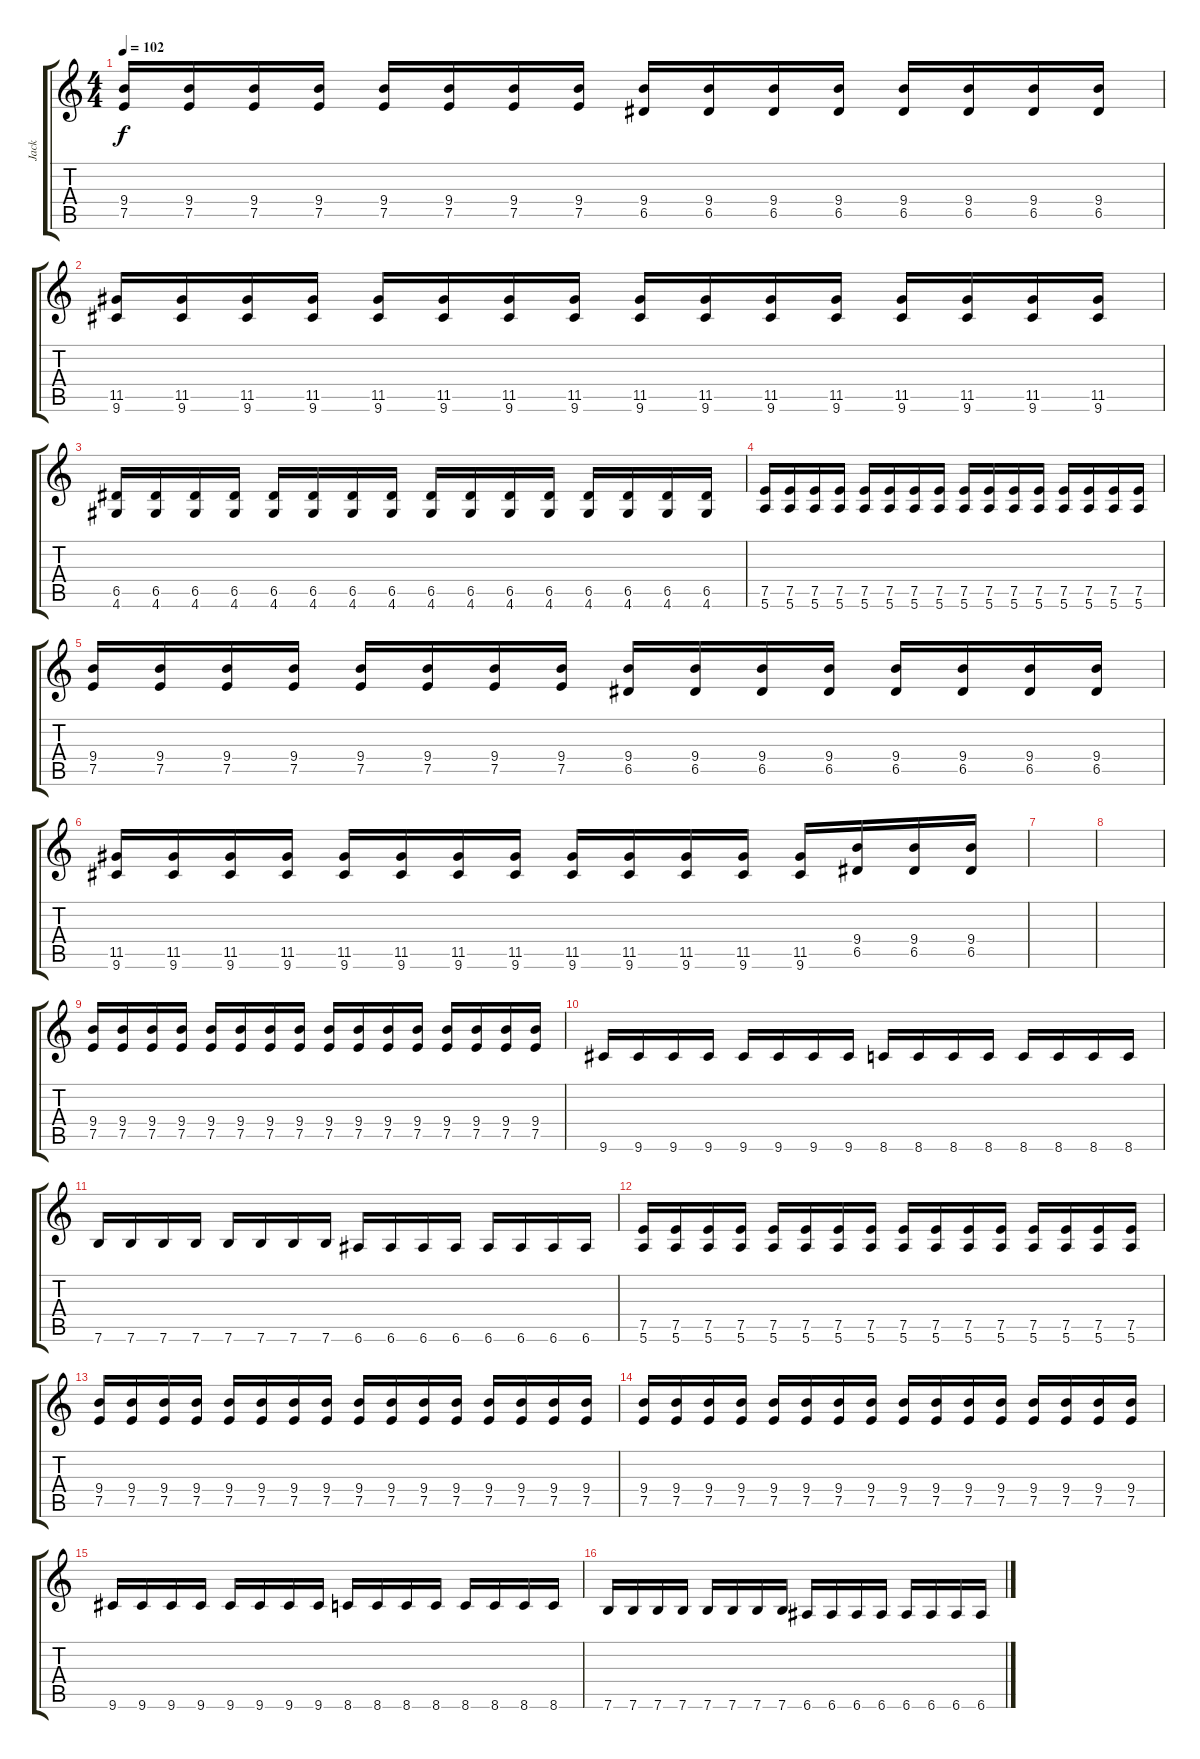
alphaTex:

\track ("Jack" "Jack") {instrument overdrivenguitar}
\staff {score tabs}
\tuning (E4 B3 G3 D3 A2 E2) {hide}
\ts (4 4)
\tempo 102
\clef g2
\ks c
(9.4 7.5).16{dy f} (9.4 7.5).16 (9.4 7.5).16 (9.4 7.5).16 (9.4 7.5).16 (9.4 7.5).16 (9.4 7.5).16 (9.4 7.5).16 (9.4 6.5).16 (9.4 6.5).16 (9.4 6.5).16 (9.4 6.5).16 (9.4 6.5).16 (9.4 6.5).16 (9.4 6.5).16 (9.4 6.5).16 |
(11.5 9.6).16 (11.5 9.6).16 (11.5 9.6).16 (11.5 9.6).16 (11.5 9.6).16 (11.5 9.6).16 (11.5 9.6).16 (11.5 9.6).16 (11.5 9.6).16 (11.5 9.6).16 (11.5 9.6).16 (11.5 9.6).16 (11.5 9.6).16 (11.5 9.6).16 (11.5 9.6).16 (11.5 9.6).16 |
(6.5 4.6).16 (6.5 4.6).16 (6.5 4.6).16 (6.5 4.6).16 (6.5 4.6).16 (6.5 4.6).16 (6.5 4.6).16 (6.5 4.6).16 (6.5 4.6).16 (6.5 4.6).16 (6.5 4.6).16 (6.5 4.6).16 (6.5 4.6).16 (6.5 4.6).16 (6.5 4.6).16 (6.5 4.6).16 |
(7.5 5.6).16 (7.5 5.6).16 (7.5 5.6).16 (7.5 5.6).16 (7.5 5.6).16 (7.5 5.6).16 (7.5 5.6).16 (7.5 5.6).16 (7.5 5.6).16 (7.5 5.6).16 (7.5 5.6).16 (7.5 5.6).16 (7.5 5.6).16 (7.5 5.6).16 (7.5 5.6).16 (7.5 5.6).16 |
(9.4 7.5).16 (9.4 7.5).16 (9.4 7.5).16 (9.4 7.5).16 (9.4 7.5).16 (9.4 7.5).16 (9.4 7.5).16 (9.4 7.5).16 (9.4 6.5).16 (9.4 6.5).16 (9.4 6.5).16 (9.4 6.5).16 (9.4 6.5).16 (9.4 6.5).16 (9.4 6.5).16 (9.4 6.5).16 |
(11.5 9.6).16 (11.5 9.6).16 (11.5 9.6).16 (11.5 9.6).16 (11.5 9.6).16 (11.5 9.6).16 (11.5 9.6).16 (11.5 9.6).16 (11.5 9.6).16 (11.5 9.6).16 (11.5 9.6).16 (11.5 9.6).16 (11.5 9.6).16 (9.4 6.5).16 (9.4 6.5).16 (9.4 6.5).16 |
|
|
(9.4 7.5).16 (9.4 7.5).16 (9.4 7.5).16 (9.4 7.5).16 (9.4 7.5).16 (9.4 7.5).16 (9.4 7.5).16 (9.4 7.5).16 (9.4 7.5).16 (9.4 7.5).16 (9.4 7.5).16 (9.4 7.5).16 (9.4 7.5).16 (9.4 7.5).16 (9.4 7.5).16 (9.4 7.5).16 |
9.6.16 9.6.16 9.6.16 9.6.16 9.6.16 9.6.16 9.6.16 9.6.16 8.6.16 8.6.16 8.6.16 8.6.16 8.6.16 8.6.16 8.6.16 8.6.16 |
7.6.16 7.6.16 7.6.16 7.6.16 7.6.16 7.6.16 7.6.16 7.6.16 6.6.16 6.6.16 6.6.16 6.6.16 6.6.16 6.6.16 6.6.16 6.6.16 |
(7.5 5.6).16 (7.5 5.6).16 (7.5 5.6).16 (7.5 5.6).16 (7.5 5.6).16 (7.5 5.6).16 (7.5 5.6).16 (7.5 5.6).16 (7.5 5.6).16 (7.5 5.6).16 (7.5 5.6).16 (7.5 5.6).16 (7.5 5.6).16 (7.5 5.6).16 (7.5 5.6).16 (7.5 5.6).16 |
(9.4 7.5).16 (9.4 7.5).16 (9.4 7.5).16 (9.4 7.5).16 (9.4 7.5).16 (9.4 7.5).16 (9.4 7.5).16 (9.4 7.5).16 (9.4 7.5).16 (9.4 7.5).16 (9.4 7.5).16 (9.4 7.5).16 (9.4 7.5).16 (9.4 7.5).16 (9.4 7.5).16 (9.4 7.5).16 |
(9.4 7.5).16 (9.4 7.5).16 (9.4 7.5).16 (9.4 7.5).16 (9.4 7.5).16 (9.4 7.5).16 (9.4 7.5).16 (9.4 7.5).16 (9.4 7.5).16 (9.4 7.5).16 (9.4 7.5).16 (9.4 7.5).16 (9.4 7.5).16 (9.4 7.5).16 (9.4 7.5).16 (9.4 7.5).16 |
9.6.16 9.6.16 9.6.16 9.6.16 9.6.16 9.6.16 9.6.16 9.6.16 8.6.16 8.6.16 8.6.16 8.6.16 8.6.16 8.6.16 8.6.16 8.6.16 |
7.6.16 7.6.16 7.6.16 7.6.16 7.6.16 7.6.16 7.6.16 7.6.16 6.6.16 6.6.16 6.6.16 6.6.16 6.6.16 6.6.16 6.6.16 6.6.16
